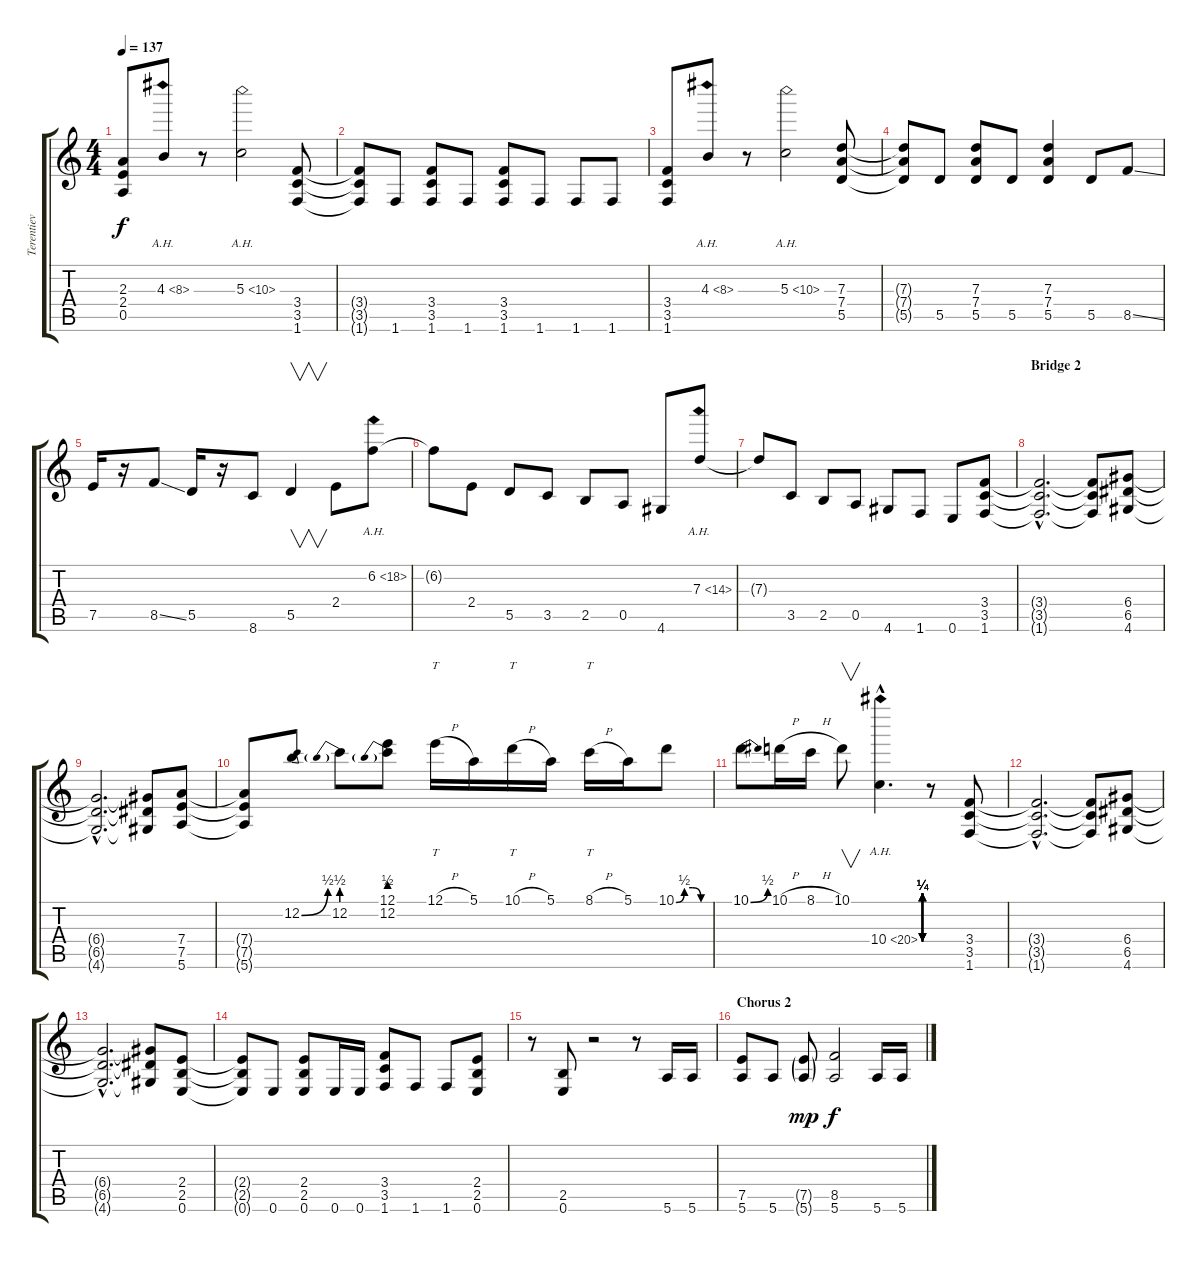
\track ("Terentiev" "Terentiev") {instrument overdrivenguitar}
\staff {score tabs}
\tuning (E4 B3 G3 D3 A2 E2) {hide}
\ts (4 4)
\tempo 137
\clef g2
\ks c
(2.3 2.4 0.5).8{dy f} 4.3{ah 4}.8 r.8 5.3{ah 5}.2 (3.4 3.5 1.6).8 |
(3.4{t} 3.5{t} 1.6{t}).8 1.6.8 (3.4 3.5 1.6).8 1.6.8 (3.4 3.5 1.6).8 1.6.8 1.6.8 1.6.8 |
(3.4 3.5 1.6).8 4.3{ah 4}.8 r.8 5.3{ah 5}.2 (7.3 7.4 5.5).8 |
(7.3{t} 7.4{t} 5.5{t}).8 5.5.8 (7.3 7.4 5.5).8 5.5.8 (7.3 7.4 5.5).4 5.5.8 8.5{ss}.8 |
7.5.16 r.16 8.5{ss}.8 5.5.16 r.16 8.6.8 5.5.4{v} 2.4.8 6.2{ah 12}.8 |
6.2{t}.8 2.4.8 5.5.8 3.5.8 2.5.8 0.5.8 4.6.8 7.3{ah 7}.8 |
7.3{t}.8 3.5.8 2.5.8 0.5.8 4.6.8 1.6.8 0.6.8 (3.4 3.5 1.6).8 |
\section ("" "Bridge 2")
(3.4{hac t} 3.5{hac t} 1.6{hac t}).2{d} (3.4{t} 3.5{t} 1.6{t}).8 (6.4 6.5 4.6).8 |
(6.4{hac t} 6.5{hac t} 4.6{hac t}).2{d} (6.4{t} 6.5{t} 4.6{t}).8 (7.4 7.5 5.6).8 |
(7.4{t} 7.5{t} 5.6{t}).8 12.2{be (bend 0 0 60 2)}.8 12.2{be (prebend 0 2 60 2)}.8 (12.1 12.2{be (prebend 0 2 60 2)}).8 12.1{h}.16{tt} 5.1.16 10.1{h}.16{tt} 5.1.16 8.1{h}.16{tt} 5.1.16 10.1{be (custom 0 0 15 2 30 2 45 0 60 0)}.8 |
10.1{be (bend 0 0 60 2)}.8 10.1{h}.16 8.1{h}.16 10.1.8{v} 10.4{be (custom 0 0 7 1 15 0 22 1 30 0 38 1 45 0 52 1 60 0) ah 10 hac}.4{d} r.8 (3.4 3.5 1.6).8 |
(3.4{hac t} 3.5{hac t} 1.6{hac t}).2{d} (3.4{t} 3.5{t} 1.6{t}).8 (6.4 6.5 4.6).8 |
(6.4{hac t} 6.5{hac t} 4.6{hac t}).2{d} (6.4{t} 6.5{t} 4.6{t}).8 (2.4 2.5 0.6).8 |
(2.4{t} 2.5{t} 0.6{t}).8 0.6.8 (2.4 2.5 0.6).8 0.6.16 0.6.16 (3.4 3.5 1.6).8 1.6.8 1.6.8 (2.4 2.5 0.6).8 |
r.8 (2.5 0.6).8 r.2 r.8 5.6.16 5.6.16 |
\section ("" "Chorus 2")
(7.5 5.6).8 5.6.8 (7.5{g} 5.6{g}).8{dy mp} (8.5 5.6).2{dy f} 5.6.16 5.6.16
